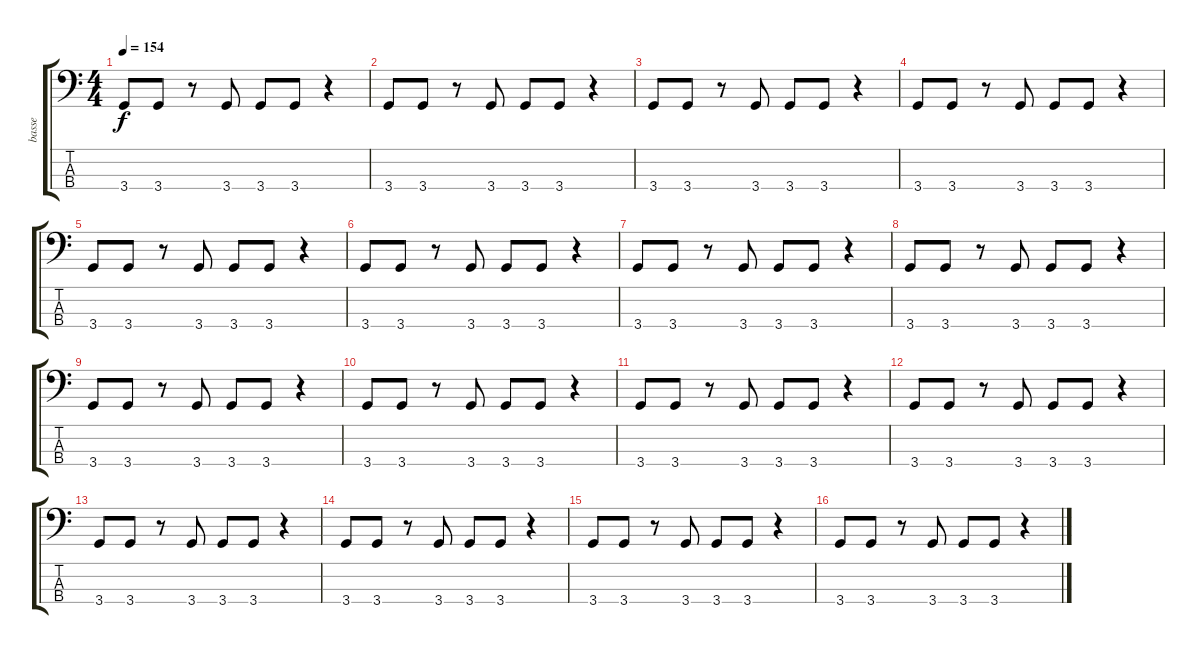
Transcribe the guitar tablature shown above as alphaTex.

\track ("basse" "basse") {instrument electricbassfinger}
\staff {score tabs}
\tuning (G2 D2 A1 E1) {hide}
\ts (4 4)
\tempo 154
\clef f4
\ks c
3.4.8{dy f} 3.4.8 r.8 3.4.8 3.4.8 3.4.8 r.4 |
3.4.8 3.4.8 r.8 3.4.8 3.4.8 3.4.8 r.4 |
3.4.8 3.4.8 r.8 3.4.8 3.4.8 3.4.8 r.4 |
3.4.8 3.4.8 r.8 3.4.8 3.4.8 3.4.8 r.4 |
3.4.8 3.4.8 r.8 3.4.8 3.4.8 3.4.8 r.4 |
3.4.8 3.4.8 r.8 3.4.8 3.4.8 3.4.8 r.4 |
3.4.8 3.4.8 r.8 3.4.8 3.4.8 3.4.8 r.4 |
3.4.8 3.4.8 r.8 3.4.8 3.4.8 3.4.8 r.4 |
3.4.8 3.4.8 r.8 3.4.8 3.4.8 3.4.8 r.4 |
3.4.8 3.4.8 r.8 3.4.8 3.4.8 3.4.8 r.4 |
3.4.8 3.4.8 r.8 3.4.8 3.4.8 3.4.8 r.4 |
3.4.8 3.4.8 r.8 3.4.8 3.4.8 3.4.8 r.4 |
3.4.8 3.4.8 r.8 3.4.8 3.4.8 3.4.8 r.4 |
3.4.8 3.4.8 r.8 3.4.8 3.4.8 3.4.8 r.4 |
3.4.8 3.4.8 r.8 3.4.8 3.4.8 3.4.8 r.4 |
3.4.8 3.4.8 r.8 3.4.8 3.4.8 3.4.8 r.4
